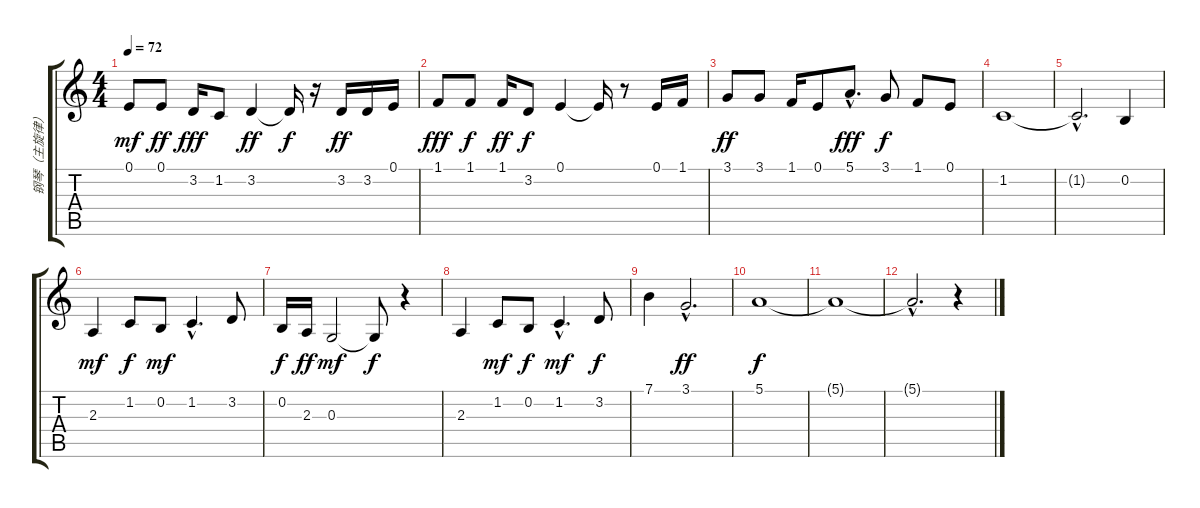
\track ("钢琴（主旋律）" "钢琴（主旋律）") {instrument acousticgrandpiano}
\staff {score tabs}
\tuning (E4 B3 G3 D3 A2 E2) {hide}
\ts (4 4)
\tempo 72
\clef g2
\ks c
0.1.8{dy mf} 0.1.8{dy ff} 3.2.16{dy fff} 1.2.8 3.2.4{dy ff} 3.2{t}.16{dy f} r.16 3.2.16{dy ff} 3.2.16 0.1.16 |
1.1.8{dy fff} 1.1.8{dy f} 1.1.16{dy ff} 3.2.8{dy f} 0.1.4 0.1{t}.16 r.8 0.1.16 1.1.16 |
3.1.8{dy ff} 3.1.8 1.1.16 0.1.8 5.1{hac}.8{d dy fff} 3.1.8{dy f} 1.1.8 0.1.8 |
1.2.1 |
1.2{hac t}.2{d} 0.2.4 |
2.3.4{dy mf} 1.2.8{dy f} 0.2.8{dy mf} 1.2{hac}.4{d} 3.2.8 |
0.2.16{dy f} 2.3.16{dy ff} 0.3.2{dy mf} 0.3{t}.8{dy f} r.4 |
2.3.4 1.2.8{dy mf} 0.2.8{dy f} 1.2{hac}.4{d dy mf} 3.2.8{dy f} |
7.1.4 3.1{hac}.2{d dy ff} |
5.1.1{dy f} |
5.1{t}.1 |
5.1{hac t}.2{d} r.4
